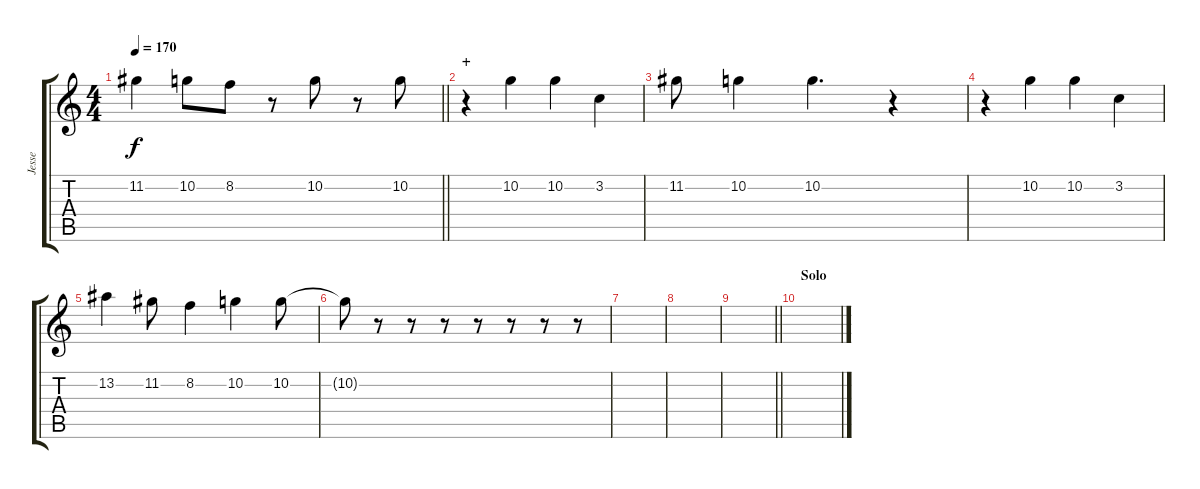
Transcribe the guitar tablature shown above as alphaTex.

\track ("Jesse" "Jesse") {instrument overdrivenguitar}
\staff {score tabs}
\tuning (D4 A3 F3 C3 G2 C2) {hide}
\ts (4 4)
\tempo 170
\clef g2
\barLineRight lightlight
\ks c
11.2.4{dy f} 10.2.8 8.2.8 r.8 10.2.8 r.8 10.2.8 |
\section ("" "+")
r.4 10.2.4 10.2.4 3.2.4 |
11.2.8 10.2.4 10.2.4{d} r.4 |
r.4 10.2.4 10.2.4 3.2.4 |
13.2.4 11.2.8 8.2.4 10.2.4 10.2.8 |
10.2{t}.8 r.8 r.8 r.8 r.8 r.8 r.8 r.8 |
|
|
\barLineRight lightlight
|
\section ("" "Solo")
